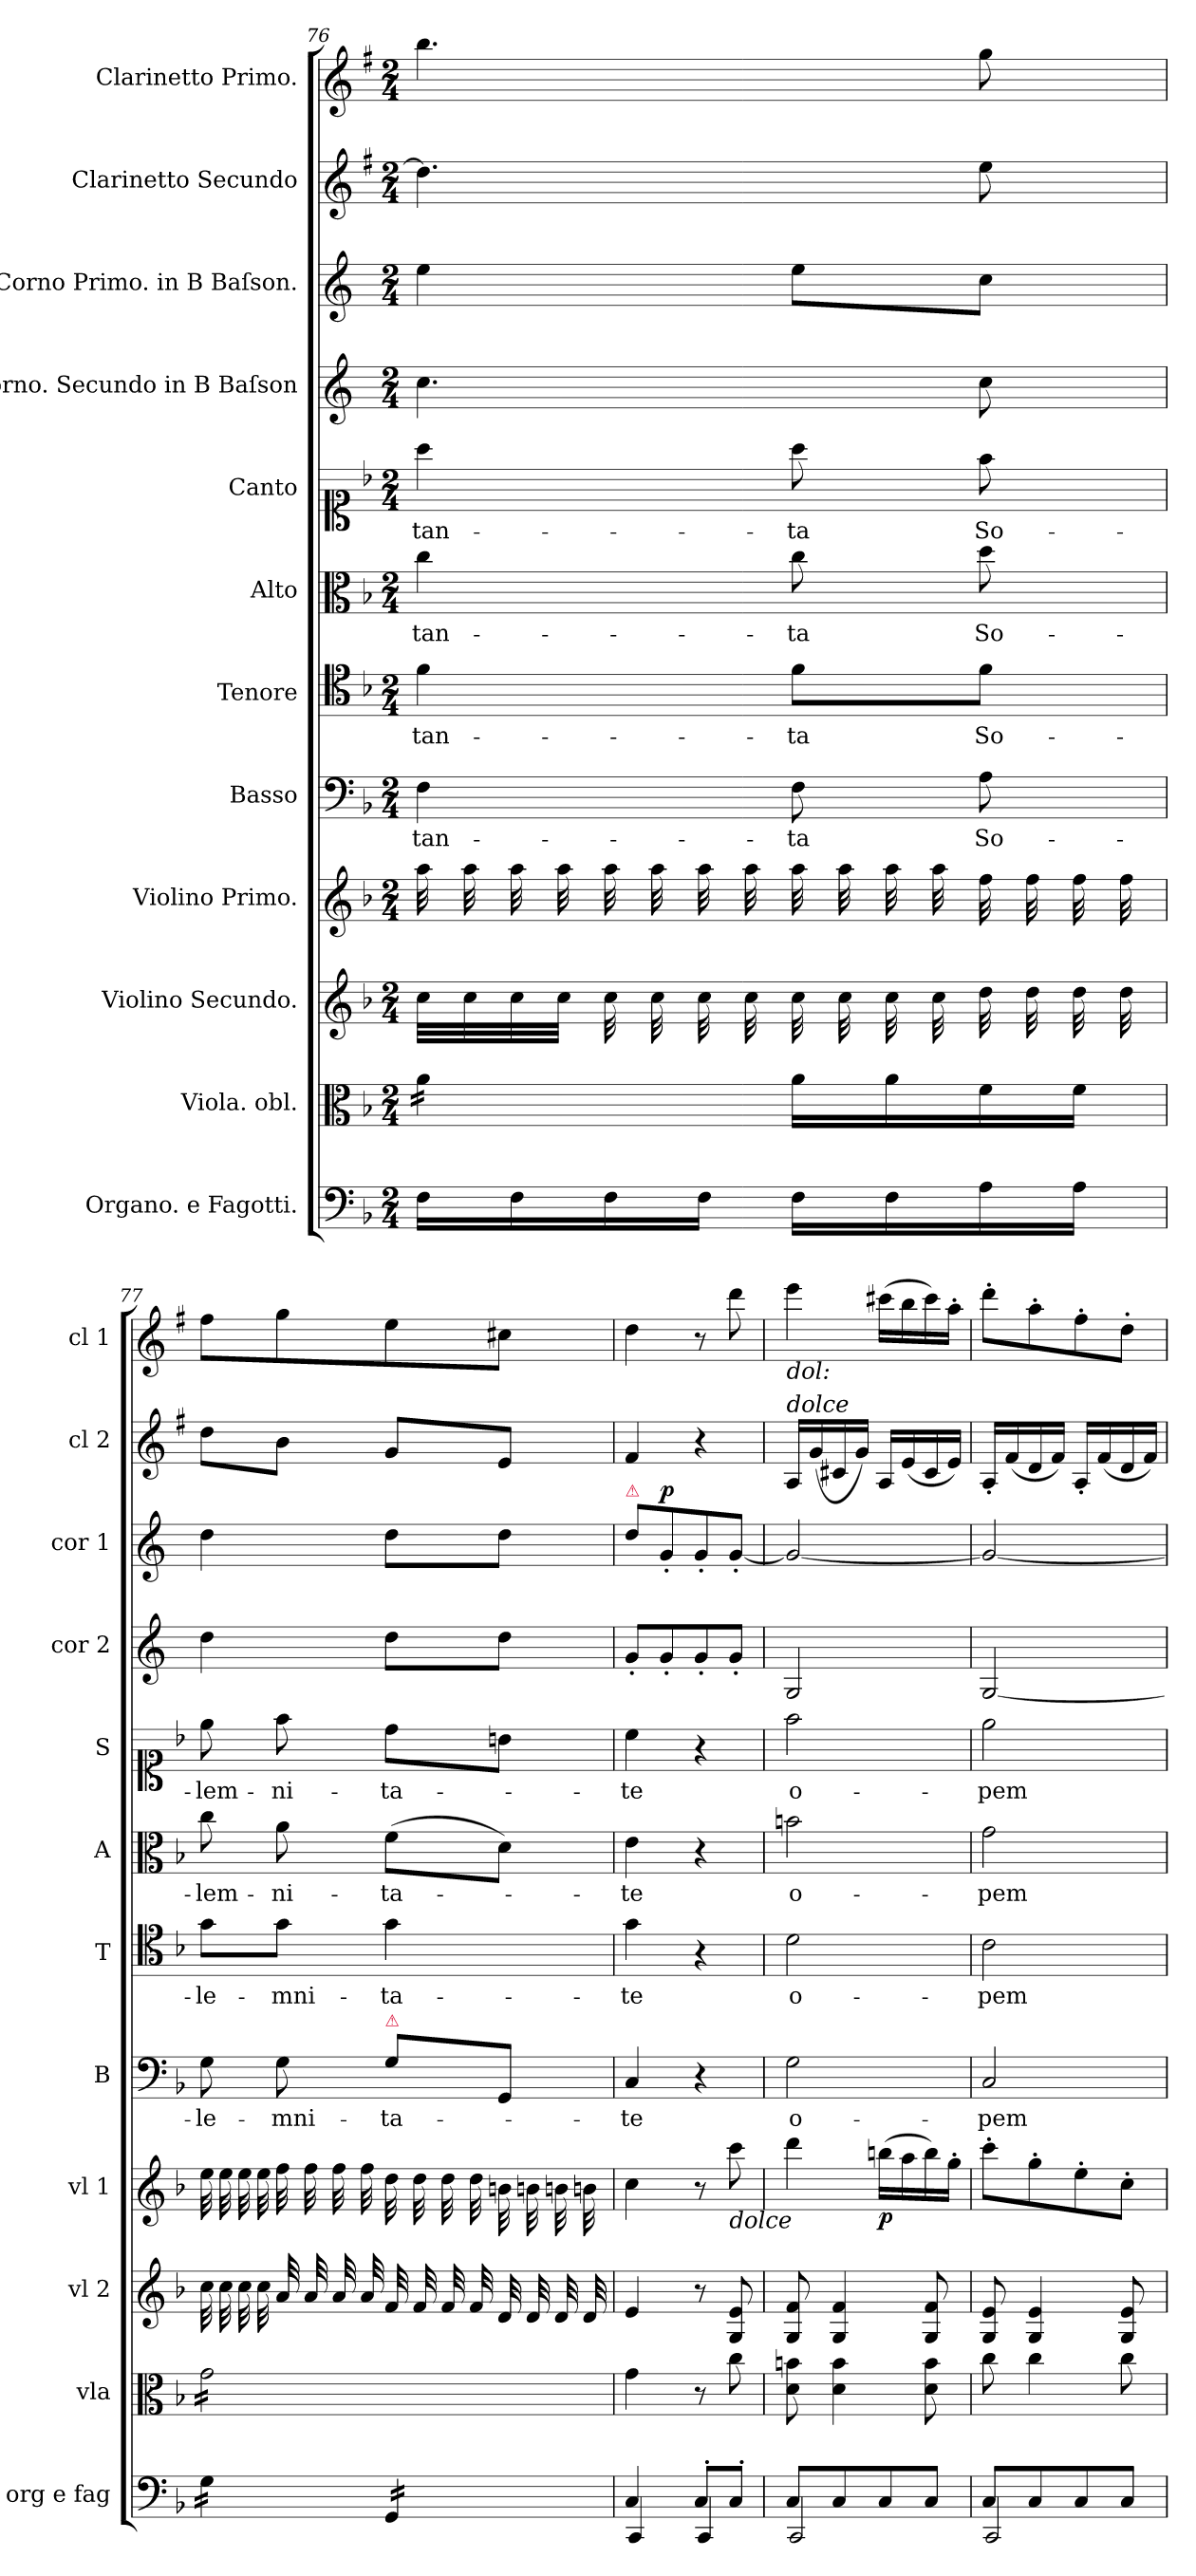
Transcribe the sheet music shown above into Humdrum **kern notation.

**kern	**dynam	**kern	**dynam	**kern	**dynam	**kern	**dynam	**kern	**text	**kern	**text	**kern	**text	**kern	**text	**dynam	**kern	**dynam	**kern	**dynam	**kern	**kern	**dynam
*part12	*part12	*part11	*part11	*part10	*part10	*part9	*part9	*part8	*part8	*part7	*part7	*part6	*part6	*part5	*part5	*part5	*part4	*part4	*part3	*part3	*part2	*part1	*part1
*staff12	*staff12	*staff11	*staff11	*staff10	*staff10	*staff9	*staff9	*staff8	*staff8	*staff7	*staff7	*staff6	*staff6	*staff5	*staff5	*staff5	*staff4	*staff4	*staff3	*staff3	*staff2	*staff1	*staff1
*I"Organo. e Fagotti.	*	*I"Viola. obl.	*	*I"Violino Secundo.	*	*I"Violino Primo.	*	*I"Basso	*	*I"Tenore	*	*I"Alto	*	*I"Canto	*	*	*I"Corno. Secundo in B Baſson	*	*I"Corno Primo. in B Baſson.	*	*I"Clarinetto Secundo	*I"Clarinetto Primo.	*
*I'org e fag	*	*I'vla	*	*I'vl 2	*	*I'vl 1	*	*I'B	*	*I'T	*	*I'A	*	*I'S	*	*	*I'cor 2	*	*I'cor 1	*	*I'cl 2	*I'cl 1	*
*clefF4	*	*clefC3	*	*clefG2	*	*clefG2	*	*clefF4	*	*clefC4	*	*clefC3	*	*clefC1	*	*	*clefG2	*	*clefG2	*	*clefG2	*clefG2	*
*	*	*	*	*	*	*	*	*	*	*	*	*	*	*	*	*	*ITrd4c7	*	*ITrd4c7	*	*ITrd1c2	*ITrd1c2	*
*k[b-]	*	*k[b-]	*	*k[b-]	*	*k[b-]	*	*k[b-]	*	*k[b-]	*	*k[b-]	*	*k[b-]	*	*	*k[b-]	*	*k[b-]	*	*k[b-]	*k[b-]	*
*F:	*	*F:	*	*F:	*	*F:	*	*F:	*	*F:	*	*F:	*	*F:	*	*	*F:	*	*F:	*	*F:	*F:	*
*M2/4	*	*M2/4	*	*M2/4	*	*M2/4	*	*M2/4	*	*M2/4	*	*M2/4	*	*M2/4	*	*	*M2/4	*	*M2/4	*	*M2/4	*M2/4	*
=76	=76	=76	=76	=76	=76	=76	=76	=76	=76	=76	=76	=76	=76	=76	=76	=76	=76	=76	=76	=76	=76	=76	=76
*	*	*tremolo	*	*	*	*	*	*	*	*	*	*	*	*	*	*	*	*	*	*	*	*	*
*	*	*	*	*	*	*tremolo	*	*	*	*	*	*	*	*	*	*	*	*	*	*	*	*	*
16F\LL	.	16a\LL	.	32cc\LLL	.	32aa\	.	4F\	tan-	4f\	tan-	4cc\	tan-	4aa\	tan-	.	4.f\	.	4a\	.	4.cc\]	4.aa\	.
.	.	.	.	32cc\	.	32aa\	.	.	.	.	.	.	.	.	.	.	.	.	.	.	.	.	.
16F\	.	16a\	.	32cc\	.	32aa\	.	.	.	.	.	.	.	.	.	.	.	.	.	.	.	.	.
.	.	.	.	32cc\JJJ	.	32aa\	.	.	.	.	.	.	.	.	.	.	.	.	.	.	.	.	.
*	*	*	*	*tremolo	*	*	*	*	*	*	*	*	*	*	*	*	*	*	*	*	*	*	*
16F\	.	16a\	.	32cc\	.	32aa\	.	.	.	.	.	.	.	.	.	.	.	.	.	.	.	.	.
.	.	.	.	32cc\	.	32aa\	.	.	.	.	.	.	.	.	.	.	.	.	.	.	.	.	.
16F\JJ	.	16a\JJ	.	32cc\	.	32aa\	.	.	.	.	.	.	.	.	.	.	.	.	.	.	.	.	.
*	*	*Xtremolo	*	*	*	*	*	*	*	*	*	*	*	*	*	*	*	*	*	*	*	*	*
.	.	.	.	32cc\	.	32aa\	.	.	.	.	.	.	.	.	.	.	.	.	.	.	.	.	.
16F\LL	.	16a\LL	.	32cc\	.	32aa\	.	8F\	-ta	8f\L	-ta	8cc\	-ta	8aa\	-ta	.	.	.	8a\L	.	.	.	.
.	.	.	.	32cc\	.	32aa\	.	.	.	.	.	.	.	.	.	.	.	.	.	.	.	.	.
16F\	.	16a\	.	32cc\	.	32aa\	.	.	.	.	.	.	.	.	.	.	.	.	.	.	.	.	.
.	.	.	.	32cc\	.	32aa\	.	.	.	.	.	.	.	.	.	.	.	.	.	.	.	.	.
16A\	.	16f\	.	32dd\	.	32ff\	.	8A\	So-	8f\J	So-	8dd\	So-	8ff\	So-	.	8f\	.	8f\J	.	8dd\	8ff\	.
.	.	.	.	32dd\	.	32ff\	.	.	.	.	.	.	.	.	.	.	.	.	.	.	.	.	.
16A\JJ	.	16f\JJ	.	32dd\	.	32ff\	.	.	.	.	.	.	.	.	.	.	.	.	.	.	.	.	.
.	.	.	.	32dd\	.	32ff\	.	.	.	.	.	.	.	.	.	.	.	.	.	.	.	.	.
=77	=77	=77	=77	=77	=77	=77	=77	=77	=77	=77	=77	=77	=77	=77	=77	=77	=77	=77	=77	=77	=77	=77	=77
*tremolo	*	*	*	*	*	*	*	*	*	*	*	*	*	*	*	*	*	*	*	*	*	*	*
*	*	*tremolo	*	*	*	*	*	*	*	*	*	*	*	*	*	*	*	*	*	*	*	*	*
16G\LL	.	16g\LL	.	32cc\	.	32ee\	.	8G\	-le-	8g\L	-le-	8cc\	-lem-	8ee\	-lem-	.	4g\	.	4g\	.	8cc\L	8ee\L	.
.	.	.	.	32cc\	.	32ee\	.	.	.	.	.	.	.	.	.	.	.	.	.	.	.	.	.
16G\	.	16g\	.	32cc\	.	32ee\	.	.	.	.	.	.	.	.	.	.	.	.	.	.	.	.	.
.	.	.	.	32cc\	.	32ee\	.	.	.	.	.	.	.	.	.	.	.	.	.	.	.	.	.
16G\	.	16g\	.	32a/	.	32ff\	.	8G\	-mni-	8g\J	-mni-	8a\	-ni-	8ff\	-ni-	.	.	.	.	.	8a\J	8ff\	.
.	.	.	.	32a/	.	32ff\	.	.	.	.	.	.	.	.	.	.	.	.	.	.	.	.	.
16G\JJ	.	16g\	.	32a/	.	32ff\	.	.	.	.	.	.	.	.	.	.	.	.	.	.	.	.	.
.	.	.	.	32a/	.	32ff\	.	.	.	.	.	.	.	.	.	.	.	.	.	.	.	.	.
!	!	!	!	!	!	!	!	!LO:TX:a:color=crimson:t=⚠	!	!	!	!	!	!	!	!	!	!	!	!	!	!	!
16GG/LL	.	16g\	.	32f/	.	32dd\	.	8G\L	-ta-	4g\	-ta-	(8f\L	-ta-	8dd\L	-ta-	.	8g\L	.	8g\L	.	8f/L	8dd\	.
.	.	.	.	32f/	.	32dd\	.	.	.	.	.	.	.	.	.	.	.	.	.	.	.	.	.
16GG/	.	16g\	.	32f/	.	32dd\	.	.	.	.	.	.	.	.	.	.	.	.	.	.	.	.	.
.	.	.	.	32f/	.	32dd\	.	.	.	.	.	.	.	.	.	.	.	.	.	.	.	.	.
16GG/	.	16g\	.	32d/	.	32bn\	.	8GG/J	.	.	.	8d\J)	.	8bn\J	.	.	8g\J	.	8g\J	.	8d/J	8bn\J	.
.	.	.	.	32d/	.	32bn\	.	.	.	.	.	.	.	.	.	.	.	.	.	.	.	.	.
16GG/JJ	.	16g\JJ	.	32d/	.	32bn\	.	.	.	.	.	.	.	.	.	.	.	.	.	.	.	.	.
*	*	*Xtremolo	*	*	*	*	*	*	*	*	*	*	*	*	*	*	*	*	*	*	*	*	*
*Xtremolo	*	*	*	*	*	*	*	*	*	*	*	*	*	*	*	*	*	*	*	*	*	*	*
.	.	.	.	32d/	.	32bn\	.	.	.	.	.	.	.	.	.	.	.	.	.	.	.	.	.
*	*	*	*	*	*	*Xtremolo	*	*	*	*	*	*	*	*	*	*	*	*	*	*	*	*	*
*	*	*	*	*Xtremolo	*	*	*	*	*	*	*	*	*	*	*	*	*	*	*	*	*	*	*
=78	=78	=78	=78	=78	=78	=78	=78	=78	=78	=78	=78	=78	=78	=78	=78	=78	=78	=78	=78	=78	=78	=78	=78
*^	*	*	*	*	*	*	*	*	*	*	*	*	*	*	*	*	*	*	*	*	*	*	*
!	!	!	!	!	!	!	!	!	!	!	!	!	!	!	!	!	!	!	!	!LO:TX:a:color=crimson:t=⚠	!	!	!	!
4C/	4CC/	.	4g\	.	4e/	.	4cc\	.	4C/	-te	4g\	-te	4e\	-te	4cc\	-te	.	8c'/L	.	8g\L	.	4e/	4cc\	.
!	!	!	!	!	!	!	!	!	!	!	!	!	!	!	!	!	!	!	!	!	!LO:DY:a	!	!	!
.	.	.	.	.	.	.	.	.	.	.	.	.	.	.	.	.	.	8c'/	.	8c'/	p	.	.	.
!	!	!	!	!	!	!LO:DY:a	!	!	!	!	!	!	!	!	!	!	!	!	!LO:DY:a	!	!	!	!	!
8C'/L	4CC/	piano	8r	.	8r	piano	8r	.	4r	.	4r	.	4r	.	4r	.	.	8c'/	piano	8c'/	.	4r	8r	.
!	!	!	!	!	!	!	!LO:TX:b:i:t=dolce	!	!	!	!	!	!	!	!	!	!	!	!	!	!	!	!	!
8C'/J	.	.	8cc\	piano	8G/ 8e/	.	8ccc\	.	.	.	.	.	.	.	.	.	.	8c'/J	.	[8c'/J	.	.	8ccc\	piano
=79	=79	=79	=79	=79	=79	=79	=79	=79	=79	=79	=79	=79	=79	=79	=79	=79	=79	=79	=79	=79	=79	=79	=79	=79
!	!	!	!	!	!	!	!	!	!	!	!	!	!	!	!	!	!	!	!	!	!	!	!LO:TX:b:i:t=dol&colon;	!
!	!	!	!	!	!	!	!	!	!	!	!	!	!	!	!	!	!	!	!	!	!	!LO:TX:a:i:t=dolce	!	!
!	!	!	!	!	!	!	!	!	!	!	!	!	!	!	!	!	!LO:DY:a	!	!	!	!	!	!	!
8C/L	2CC/	.	8d\ 8bn\	.	8G/ 8f/	.	4ddd\	.	2G\	o-	2d\	o-	2bn\	o-	2ff\	o-	piano	2C/	.	2c/_	.	16G/LL	4ddd\	.
.	.	.	.	.	.	.	.	.	.	.	.	.	.	.	.	.	.	.	.	.	.	(16f/	.	.
8C/	.	.	4d\ 4b\	.	4G/ 4f/	.	.	.	.	.	.	.	.	.	.	.	.	.	.	.	.	16Bn/	.	.
.	.	.	.	.	.	.	.	.	.	.	.	.	.	.	.	.	.	.	.	.	.	16f/JJ)	.	.
8C/	.	.	.	.	.	.	(16bbn\LL	p	.	.	.	.	.	.	.	.	.	.	.	.	.	16G/LL	(16bbn\LL	.
.	.	.	.	.	.	.	16aa\	.	.	.	.	.	.	.	.	.	.	.	.	.	.	(16d/	16aa\	.
8C/J	.	.	8d\ 8b\	.	8G/ 8f/	.	16bb\)	.	.	.	.	.	.	.	.	.	.	.	.	.	.	16B/	16bb\)	.
.	.	.	.	.	.	.	16gg'\JJ	.	.	.	.	.	.	.	.	.	.	.	.	.	.	16d/JJ)	16gg'\JJ	.
=80	=80	=80	=80	=80	=80	=80	=80	=80	=80	=80	=80	=80	=80	=80	=80	=80	=80	=80	=80	=80	=80	=80	=80	=80
8C/L	2CC/	.	8cc\	.	8G/ 8e/	.	8ccc'\L	.	2C/	-pem	2c\	-pem	2g\	-pem	2ee\	-pem	.	[>2C/	.	2c/_	.	16G'/LL	8ccc'\L	.
.	.	.	.	.	.	.	.	.	.	.	.	.	.	.	.	.	.	.	.	.	.	(16e/	.	.
8C/	.	.	4cc\	.	4G/ 4e/	.	8gg'\	.	.	.	.	.	.	.	.	.	.	.	.	.	.	16c/	8gg'\	.
.	.	.	.	.	.	.	.	.	.	.	.	.	.	.	.	.	.	.	.	.	.	16e/JJ)	.	.
8C/	.	.	.	.	.	.	8ee'\	.	.	.	.	.	.	.	.	.	.	.	.	.	.	16G'/LL	8ee'\	.
.	.	.	.	.	.	.	.	.	.	.	.	.	.	.	.	.	.	.	.	.	.	(16e/	.	.
8C/J	.	.	8cc\	.	8G/ 8e/	.	8cc'\J	.	.	.	.	.	.	.	.	.	.	.	.	.	.	16c/	8cc'\J	.
.	.	.	.	.	.	.	.	.	.	.	.	.	.	.	.	.	.	.	.	.	.	16e/JJ)	.	.
*v	*v	*	*	*	*	*	*	*	*	*	*	*	*	*	*	*	*	*	*	*	*	*	*	*
=	=	=	=	=	=	=	=	=	=	=	=	=	=	=	=	=	=	=	=	=	=	=	=
*-	*-	*-	*-	*-	*-	*-	*-	*-	*-	*-	*-	*-	*-	*-	*-	*-	*-	*-	*-	*-	*-	*-	*-
